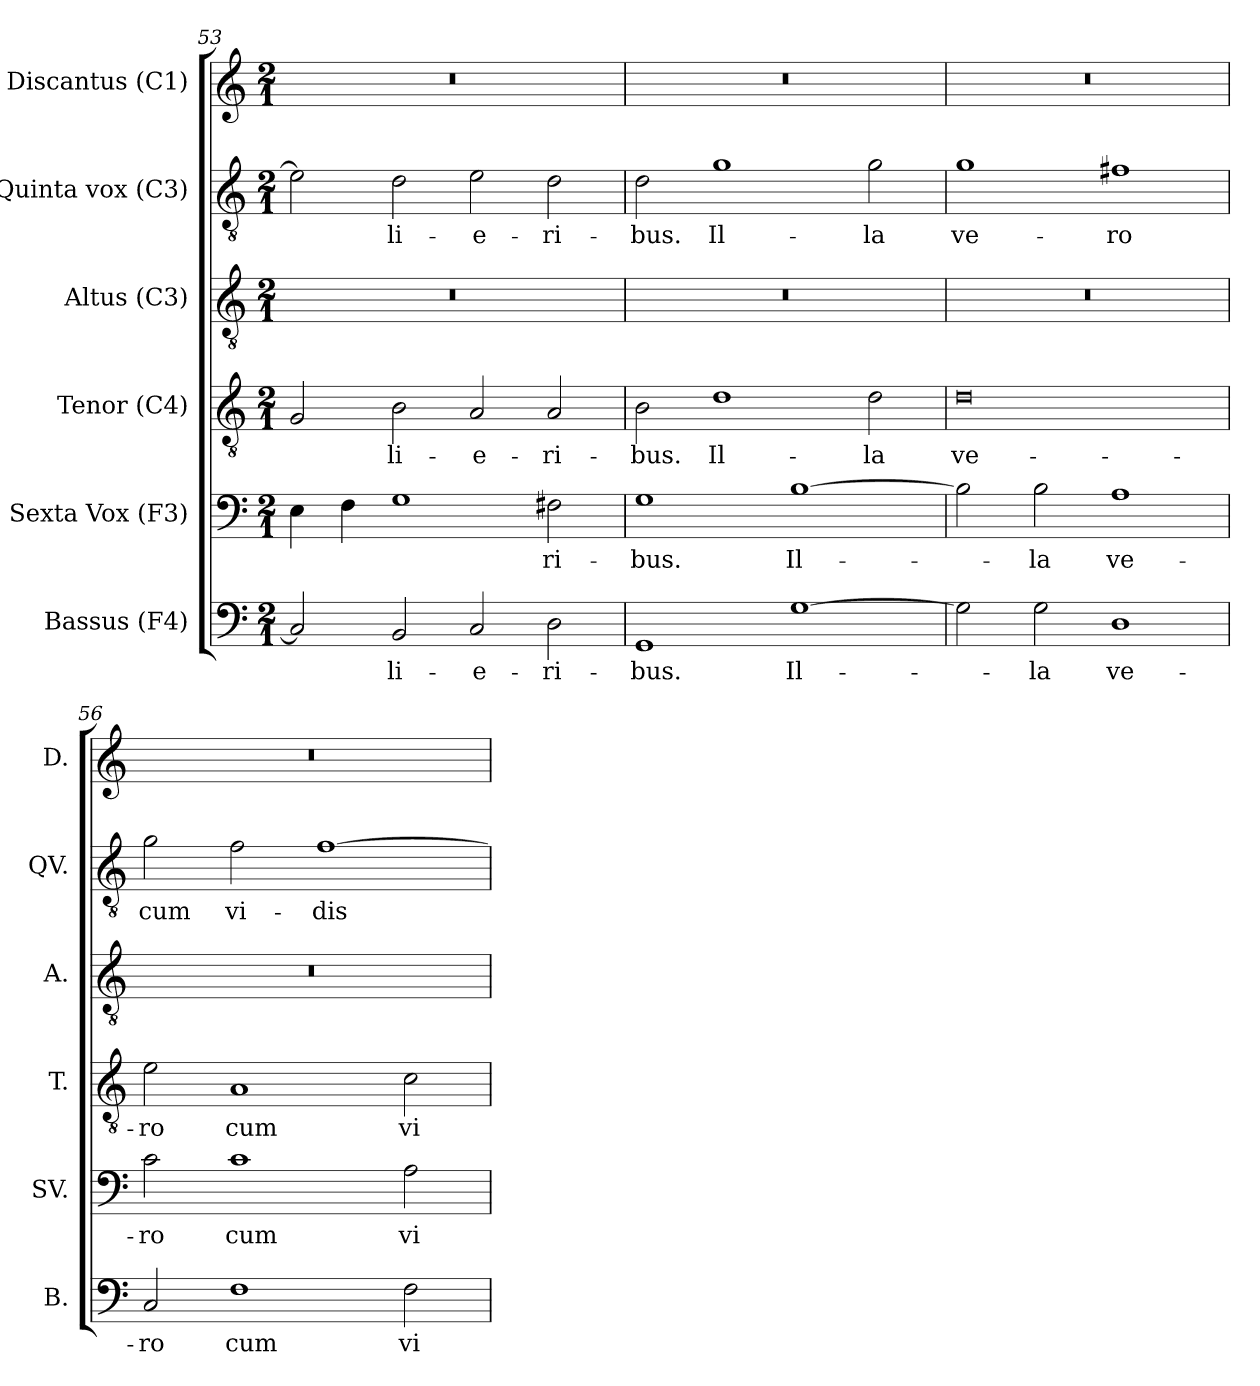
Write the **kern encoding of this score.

**kern	**text	**kern	**text	**kern	**text	**kern	**kern	**text	**kern
*part6	*part6	*part5	*part5	*part4	*part4	*part3	*part2	*part2	*part1
*staff6	*staff6	*staff5	*staff5	*staff4	*staff4	*staff3	*staff2	*staff2	*staff1
*I"Bassus (F4)	*	*I"Sexta Vox (F3)	*	*I"Tenor (C4)	*	*I"Altus (C3)	*I"Quinta vox (C3)	*	*I"Discantus (C1)
*I'B.	*	*I'SV.	*	*I'T.	*	*I'A.	*I'QV.	*	*I'D.
*clefF4	*	*clefF4	*	*clefGv2	*	*clefGv2	*clefGv2	*	*clefG2
*	*	*	*	*	*	*ITrd7c12	*ITrd7c12	*	*
*k[]	*	*k[]	*	*k[]	*	*k[]	*k[]	*	*k[]
*C:	*	*C:	*	*C:	*	*C:	*C:	*	*C:
*M2/1	*	*M2/1	*	*M2/1	*	*M2/1	*M2/1	*	*M2/1
=53	=53	=53	=53	=53	=53	=53	=53	=53	=53
!	!	!	!	!	!	!LO:N:vis=1	!	!	!LO:N:vis=1
2Ci/]	.	4Ei\	.	2Gi/	.	0r	2Ei\]	.	0r
.	.	4Fi\	.	.	.	.	.	.	.
!	!LO:LY:b:color=#000000	!	!	!	!	!	!	!	!
!	!	!	!	!	!LO:LY:b:color=#000000	!	!	!	!
!	!	!	!	!	!	!	!	!LO:LY:b:color=#000000	!
2BBi/	-li-	1Gi	.	2Bi\	-li-	.	2Di\	-li-	.
!	!LO:LY:b:color=#000000	!	!	!	!	!	!	!	!
!	!	!	!	!	!LO:LY:b:color=#000000	!	!	!	!
!	!	!	!	!	!	!	!	!LO:LY:b:color=#000000	!
2Ci/	-e-	.	.	2Ai/	-e-	.	2Ei\	-e-	.
!	!LO:LY:b:color=#000000	!	!	!	!	!	!	!	!
!	!	!	!LO:LY:b:color=#000000	!	!	!	!	!	!
!	!	!	!	!	!LO:LY:b:color=#000000	!	!	!	!
!	!	!	!	!	!	!	!	!LO:LY:b:color=#000000	!
2Di\	-ri-	2F#Xi\	-ri-	2Ai/	-ri-	.	2Di\	-ri-	.
=54	=54	=54	=54	=54	=54	=54	=54	=54	=54
!	!LO:LY:b:color=#000000	!	!	!	!	!	!	!	!
!	!	!	!LO:LY:b:color=#000000	!	!	!	!	!	!
!	!	!	!	!	!LO:LY:b:color=#000000	!LO:N:vis=1	!	!	!
!	!	!	!	!	!	!	!	!LO:LY:b:color=#000000	!LO:N:vis=1
1GGi	-bus.	1Gi	-bus.	2Bi\	-bus.	0r	2Di\	-bus.	0r
!	!	!	!	!	!LO:LY:b:color=#000000	!	!	!	!
!	!	!	!	!	!	!	!	!LO:LY:b:color=#000000	!
.	.	.	.	1di	Il-	.	1Gi	Il-	.
!	!LO:LY:b:color=#000000	!	!	!	!	!	!	!	!
!	!	!	!LO:LY:b:color=#000000	!	!	!	!	!	!
[1Gi	Il-	[1Bi	Il-	.	.	.	.	.	.
!	!	!	!	!	!LO:LY:b:color=#000000	!	!	!	!
!	!	!	!	!	!	!	!	!LO:LY:b:color=#000000	!
.	.	.	.	2di\	-la	.	2Gi\	-la	.
=55	=55	=55	=55	=55	=55	=55	=55	=55	=55
!	!	!	!	!	!LO:LY:b:color=#000000	!LO:N:vis=1	!	!	!
!	!	!	!	!	!	!	!	!LO:LY:b:color=#000000	!LO:N:vis=1
2Gi\]	.	2Bi\]	.	0di	ve-	0r	1Gi	ve-	0r
!	!LO:LY:b:color=#000000	!	!	!	!	!	!	!	!
!	!	!	!LO:LY:b:color=#000000	!	!	!	!	!	!
2Gi\	-la	2Bi\	-la	.	.	.	.	.	.
!	!LO:LY:b:color=#000000	!	!	!	!	!	!	!	!
!	!	!	!LO:LY:b:color=#000000	!	!	!	!	!	!
!	!	!	!	!	!	!	!	!LO:LY:b:color=#000000	!
1Di	ve-	1Ai	ve-	.	.	.	1F#Xi	-ro	.
=56	=56	=56	=56	=56	=56	=56	=56	=56	=56
!	!LO:LY:b:color=#000000	!	!	!	!	!	!	!	!
!	!	!	!LO:LY:b:color=#000000	!	!	!	!	!	!
!	!	!	!	!	!LO:LY:b:color=#000000	!LO:N:vis=1	!	!	!
!	!	!	!	!	!	!	!	!LO:LY:b:color=#000000	!LO:N:vis=1
2Ci/	-ro	2ci\	-ro	2ei\	-ro	0r	2Gi\	cum	0r
!	!LO:LY:b:color=#000000	!	!	!	!	!	!	!	!
!	!	!	!LO:LY:b:color=#000000	!	!	!	!	!	!
!	!	!	!	!	!LO:LY:b:color=#000000	!	!	!	!
!	!	!	!	!	!	!	!	!LO:LY:b:color=#000000	!
1Fi	cum	1ci	cum	1Ai	cum	.	2Fi\	vi-	.
!	!	!	!	!	!	!	!	!LO:LY:b:color=#000000	!
.	.	.	.	.	.	.	[1Fi	-dis-	.
!	!LO:LY:b:color=#000000	!	!	!	!	!	!	!	!
!	!	!	!LO:LY:b:color=#000000	!	!	!	!	!	!
!	!	!	!	!	!LO:LY:b:color=#000000	!	!	!	!
2Fi\	vi-	2Ai\	vi-	2ci\	vi-	.	.	.	.
=	=	=	=	=	=	=	=	=	=
*-	*-	*-	*-	*-	*-	*-	*-	*-	*-
